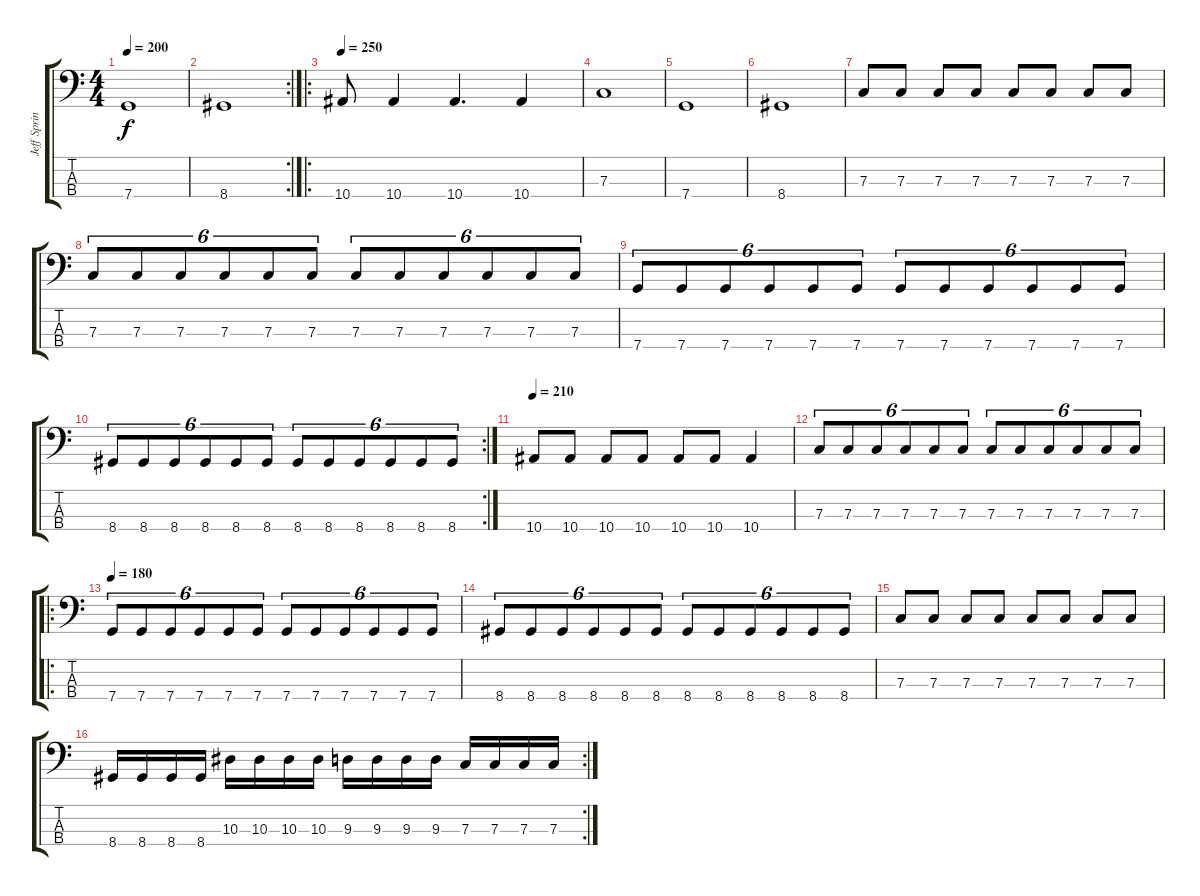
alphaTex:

\track ("Jeff Springs" "Jeff Sprin") {instrument electricbasspick}
\staff {score tabs}
\tuning (Eb2 Bb1 F1 C1) {hide}
\ts (4 4)
\tempo 200
\clef f4
\ks c
7.4.1{dy f} |
\rc 2
8.4.1 |
\ro
\tempo 250
10.4.8 10.4.4 10.4.4{d} 10.4.4 |
7.3.1 |
7.4.1 |
8.4.1 |
7.3.8 7.3.8 7.3.8 7.3.8 7.3.8 7.3.8 7.3.8 7.3.8 |
7.3.8{tu (6 4)} 7.3.8{tu (6 4)} 7.3.8{tu (6 4)} 7.3.8{tu (6 4)} 7.3.8{tu (6 4)} 7.3.8{tu (6 4)} 7.3.8{tu (6 4)} 7.3.8{tu (6 4)} 7.3.8{tu (6 4)} 7.3.8{tu (6 4)} 7.3.8{tu (6 4)} 7.3.8{tu (6 4)} |
7.4.8{tu (6 4)} 7.4.8{tu (6 4)} 7.4.8{tu (6 4)} 7.4.8{tu (6 4)} 7.4.8{tu (6 4)} 7.4.8{tu (6 4)} 7.4.8{tu (6 4)} 7.4.8{tu (6 4)} 7.4.8{tu (6 4)} 7.4.8{tu (6 4)} 7.4.8{tu (6 4)} 7.4.8{tu (6 4)} |
\rc 2
8.4.8{tu (6 4)} 8.4.8{tu (6 4)} 8.4.8{tu (6 4)} 8.4.8{tu (6 4)} 8.4.8{tu (6 4)} 8.4.8{tu (6 4)} 8.4.8{tu (6 4)} 8.4.8{tu (6 4)} 8.4.8{tu (6 4)} 8.4.8{tu (6 4)} 8.4.8{tu (6 4)} 8.4.8{tu (6 4)} |
\tempo 210
10.4.8 10.4.8 10.4.8 10.4.8 10.4.8 10.4.8 10.4.4 |
7.3.8{tu (6 4)} 7.3.8{tu (6 4)} 7.3.8{tu (6 4)} 7.3.8{tu (6 4)} 7.3.8{tu (6 4)} 7.3.8{tu (6 4)} 7.3.8{tu (6 4)} 7.3.8{tu (6 4)} 7.3.8{tu (6 4)} 7.3.8{tu (6 4)} 7.3.8{tu (6 4)} 7.3.8{tu (6 4)} |
\ro
\tempo 180
7.4.8{tu (6 4)} 7.4.8{tu (6 4)} 7.4.8{tu (6 4)} 7.4.8{tu (6 4)} 7.4.8{tu (6 4)} 7.4.8{tu (6 4)} 7.4.8{tu (6 4)} 7.4.8{tu (6 4)} 7.4.8{tu (6 4)} 7.4.8{tu (6 4)} 7.4.8{tu (6 4)} 7.4.8{tu (6 4)} |
8.4.8{tu (6 4)} 8.4.8{tu (6 4)} 8.4.8{tu (6 4)} 8.4.8{tu (6 4)} 8.4.8{tu (6 4)} 8.4.8{tu (6 4)} 8.4.8{tu (6 4)} 8.4.8{tu (6 4)} 8.4.8{tu (6 4)} 8.4.8{tu (6 4)} 8.4.8{tu (6 4)} 8.4.8{tu (6 4)} |
7.3.8 7.3.8 7.3.8 7.3.8 7.3.8 7.3.8 7.3.8 7.3.8 |
\rc 2
8.4.16 8.4.16 8.4.16 8.4.16 10.3.16 10.3.16 10.3.16 10.3.16 9.3.16 9.3.16 9.3.16 9.3.16 7.3.16 7.3.16 7.3.16 7.3.16
